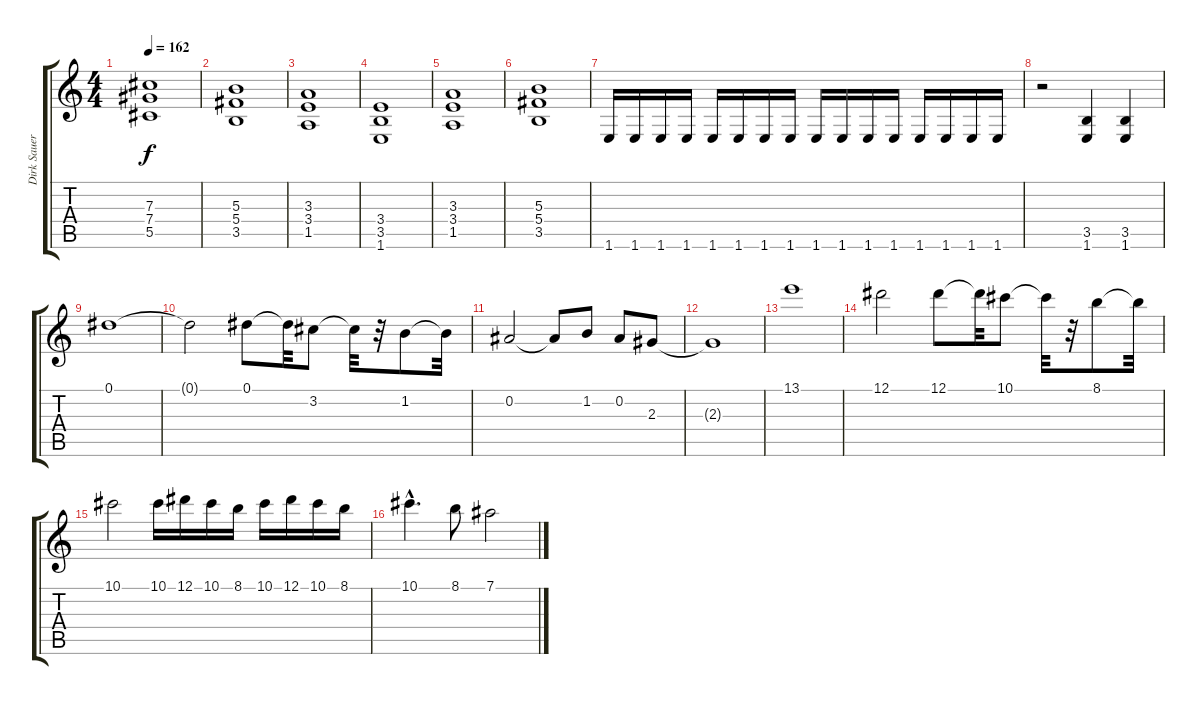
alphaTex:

\track ("Dirk Sauer" "Dirk Sauer") {instrument distortionguitar}
\staff {score tabs}
\tuning (Eb4 Bb3 Gb3 Db3 Ab2 Eb2) {hide}
\ts (4 4)
\tempo 162
\clef g2
\ks c
(7.3 7.4 5.5).1{dy f} |
(5.3 5.4 3.5).1 |
(3.3 3.4 1.5).1 |
(3.4 3.5 1.6).1 |
(3.3 3.4 1.5).1 |
(5.3 5.4 3.5).1 |
1.6.16 1.6.16 1.6.16 1.6.16 1.6.16 1.6.16 1.6.16 1.6.16 1.6.16 1.6.16 1.6.16 1.6.16 1.6.16 1.6.16 1.6.16 1.6.16 |
r.2 (3.5 1.6).4 (3.5 1.6).4 |
0.1.1 |
0.1{t}.2 0.1.8 0.1{t}.32 3.2.8 3.2{t}.32 r.32 1.2.8 1.2{t}.32 |
0.2.2 0.2{t}.8 1.2.8 0.2.8 2.3.8 |
2.3{t}.1 |
13.1.1 |
12.1.2 12.1.8 12.1{t}.32 10.1.8 10.1{t}.32 r.32 8.1.8 8.1{t}.32 |
10.1.2 10.1.16 12.1.16 10.1.16 8.1.16 10.1.16 12.1.16 10.1.16 8.1.16 |
10.1{hac}.4{d} 8.1.8 7.1.2
